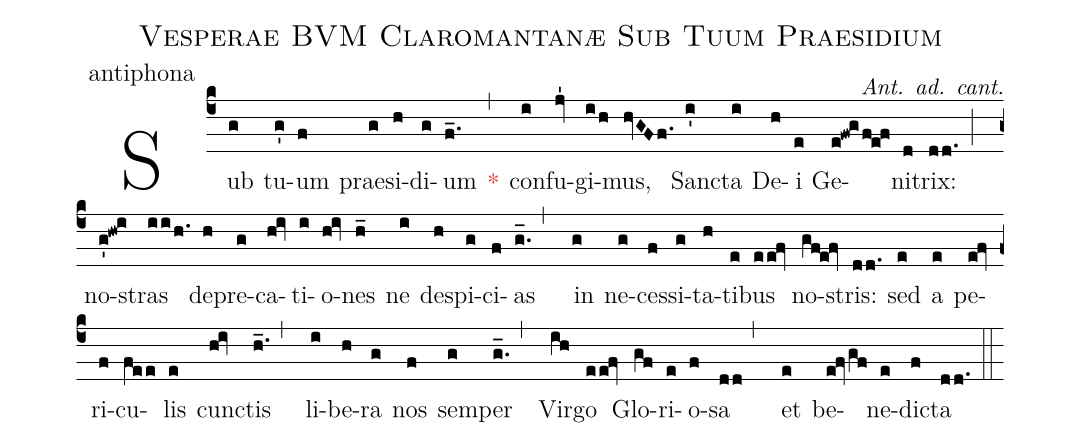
name: Vesperae BVM Claromantanæ Sub Tuum Praesidium;
office-part: antiphona;
commentary: Ant. ad. cant.;
%%
(c4)Sub(g) tu(g')um(f) prae(g)si(h)di(g)um(f_.) <c>*</c>(,) con(i)fu(jv'1)gi(i/h)mus,(hvGFf.)
San(i')cta(i) De(h)i(e) Ge(e@fw!g/f!e!f)ni(d)trix:(dd.;)
no(g'@hw!i)stras(ii/h.) de(h)pre(g)ca(h@iv)ti(i)o(h@iv)nes(h_) ne(i) de(h)spi(g)ci(f)as(g_.,)
in(g) ne(g)ces(f)si(g)ta(h)ti(e)bus(ee@fv) no(gf!e@fv)stris:(dd.)
sed(e) a(e) pe(e@fv)ri(f)cu(fee)lis(e) cun(h@iv)ctis(h_.,) li(i)be(h)ra(g) nos(f) sem(g)per(g_.,)
Vir(ih)go(ee@fv) Glo(gf)ri(e)o(f)sa(dd,) et(e) be(e@fv/gf)ne(e)dic(f)ta(dd.) (::)
